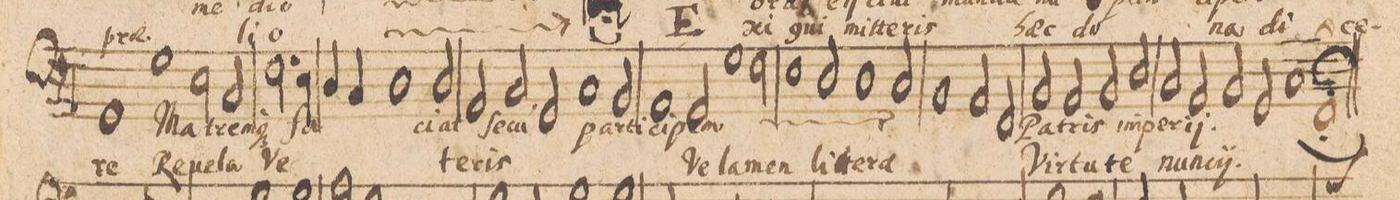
**kern	**text	**text
*I"BASSVS.	*	*
*clefF4	*	*
*k[b-]	*	*
*met(c|)	*	*
*M2/1	*	*
1GG	.	-re
=42-	=42-	=42-
1G	Ma-	Re-
2E\	-trem-	-ue-
2C/	-q(ue)	-la
=43-	=43-	=43-
2.F\	fa-	Ve-
4E\	.	.
4D/	.	.
4C/	.	.
1D\	.	.
=44-	=44-	=44-
2D/	-ci-	-te-
2AA/	-at	-ris
2C/	Se-	.
=45-	=45-	=45-
2GG/	-c(um)	.
1C	par-	.
2BB-/	-ti-	.
=46-	=46-	=46-
1AA	-ci-	.
2GG/	-pem	.
*	*ij	*
1G\	Se-	Ve-
=47-	=47-	=47-
2F\	-c(um)	-la-
1E	par-	-men
=48-	=48-	=48-
2D/	.	lit-
1D	-ti-	-te-
2C/	.	.
=49-	=49-	=49-
1BB-	-ci-	.
2AA/	-pem	-rae
*	*Xij	*
2FF/	.	.
=50-	=50-	=50-
2BB-/	Pa-	Vir-
2AA/	-tris	-tu-
2BB-/	im-	-te
2D/	-pe-	nun-
=51-	=51-	=51-
2C/	-ri-	-ci-
2AA/	.	.
2BB-/	.	.
2GG/	.	.
=52-	=52-	=52-
1C	.	.
1FF;;	-j.	-j.
=53||	=53||	=53||
*-	*-	*-
